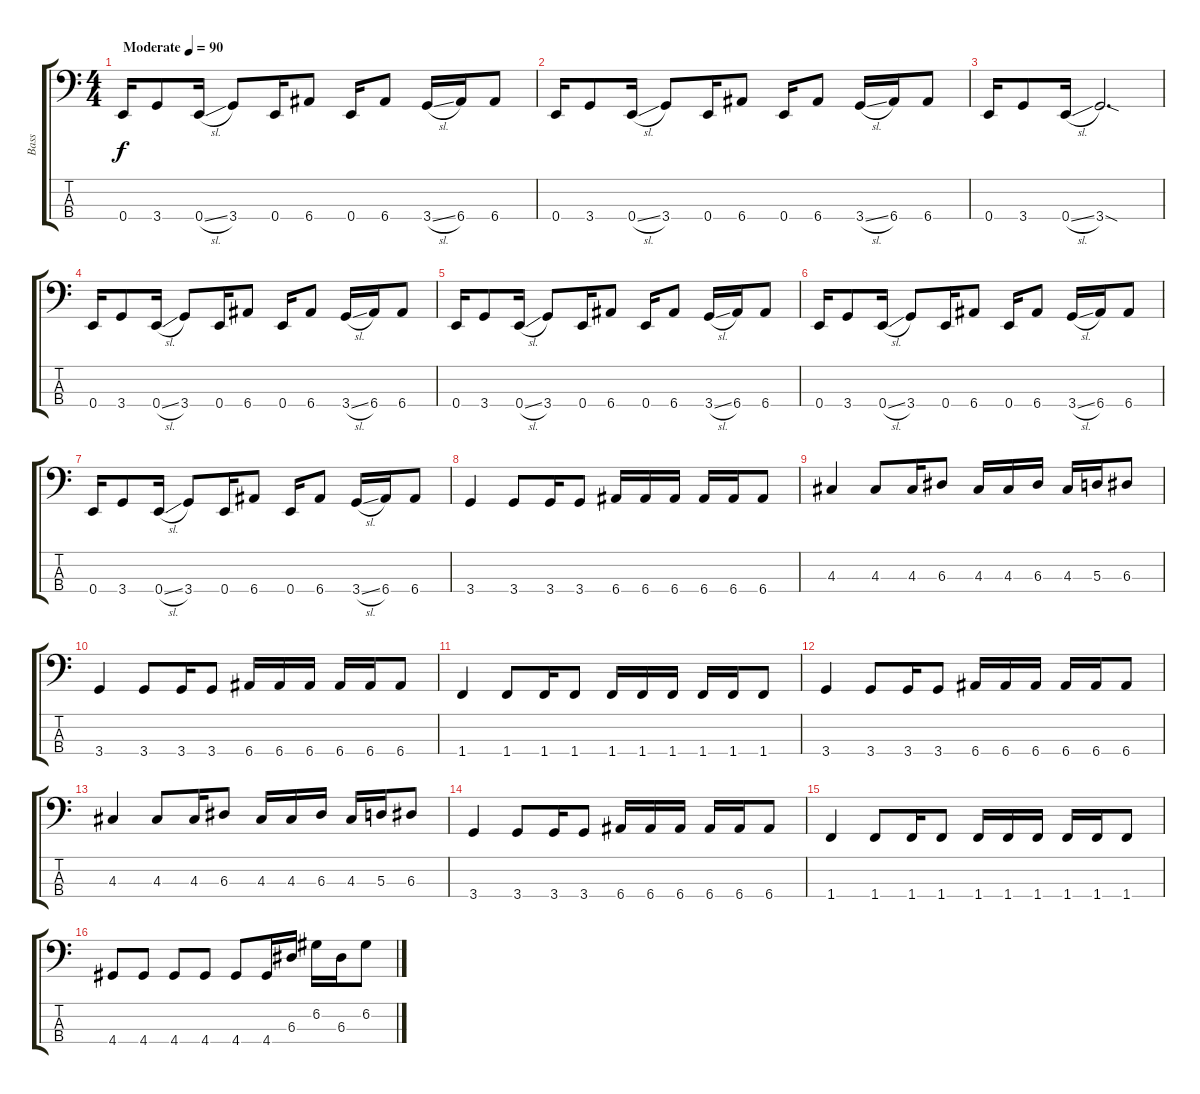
\track ("Bass" "Bass") {instrument electricbasspick}
\staff {score tabs}
\tuning (G2 D2 A1 E1) {hide}
\ts (4 4)
\tempo (90 "Moderate")
\clef f4
\ks c
0.4.16{dy f instrument electricbasspick} 3.4.8 0.4{sl}.16 3.4.8 0.4.16 6.4.8 0.4.16 6.4.8 3.4{sl}.16 6.4.16 6.4.8 |
0.4.16 3.4.8 0.4{sl}.16 3.4.8 0.4.16 6.4.8 0.4.16 6.4.8 3.4{sl}.16 6.4.16 6.4.8 |
0.4.16 3.4.8 0.4{sl}.16 3.4{sod}.2{d} |
0.4.16 3.4.8 0.4{sl}.16 3.4.8 0.4.16 6.4.8 0.4.16 6.4.8 3.4{sl}.16 6.4.16 6.4.8 |
0.4.16 3.4.8 0.4{sl}.16 3.4.8 0.4.16 6.4.8 0.4.16 6.4.8 3.4{sl}.16 6.4.16 6.4.8 |
0.4.16 3.4.8 0.4{sl}.16 3.4.8 0.4.16 6.4.8 0.4.16 6.4.8 3.4{sl}.16 6.4.16 6.4.8 |
0.4.16 3.4.8 0.4{sl}.16 3.4.8 0.4.16 6.4.8 0.4.16 6.4.8 3.4{sl}.16 6.4.16 6.4.8 |
3.4.4 3.4.8 3.4.16 3.4.8 6.4.16 6.4.16 6.4.16 6.4.16 6.4.16 6.4.8 |
4.3.4 4.3.8 4.3.16 6.3.8 4.3.16 4.3.16 6.3.16 4.3.16 5.3.16 6.3.8 |
3.4.4 3.4.8 3.4.16 3.4.8 6.4.16 6.4.16 6.4.16 6.4.16 6.4.16 6.4.8 |
1.4.4 1.4.8 1.4.16 1.4.8 1.4.16 1.4.16 1.4.16 1.4.16 1.4.16 1.4.8 |
3.4.4 3.4.8 3.4.16 3.4.8 6.4.16 6.4.16 6.4.16 6.4.16 6.4.16 6.4.8 |
4.3.4 4.3.8 4.3.16 6.3.8 4.3.16 4.3.16 6.3.16 4.3.16 5.3.16 6.3.8 |
3.4.4 3.4.8 3.4.16 3.4.8 6.4.16 6.4.16 6.4.16 6.4.16 6.4.16 6.4.8 |
1.4.4 1.4.8 1.4.16 1.4.8 1.4.16 1.4.16 1.4.16 1.4.16 1.4.16 1.4.8 |
4.4.8 4.4.8 4.4.8 4.4.8 4.4.8 4.4.16 6.3.16 6.2.16 6.3.16 6.2.8
